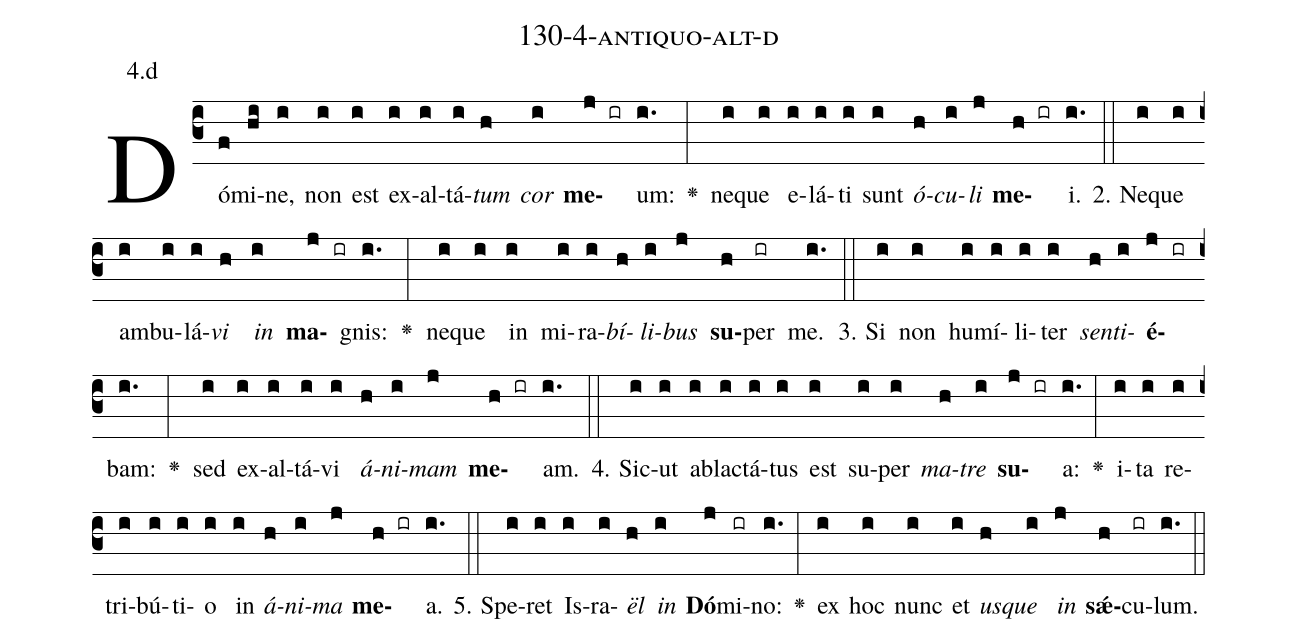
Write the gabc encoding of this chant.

name: 130-4-antiquo-alt-d;
annotation: 4.d;
%%
(c3)Dó(f)mi(hi)ne,(i) non(i) est(i) ex(i)al(i)tá(i)<i>tum</i>(h) <i>cor</i>(i) <b>me</b>(j ir)um:(i.) <v>\greheightstar</v>(:) ne(i)que(i) e(i)lá(i)ti(i) sunt(i) <i>ó</i>(h)<i>cu</i>(i)<i>li</i>(j) <b>me</b>(h ir)i.(i.) (::)
2. Ne(i)que(i) am(i)bu(i)lá(i)<i>vi</i>(h) <i>in</i>(i) <b>ma</b>(j ir)gnis:(i.) <v>\greheightstar</v>(:) ne(i)que(i) in(i) mi(i)ra(i)<i>bí</i>(h)<i>li</i>(i)<i>bus</i>(j) <b>su</b>(h)per(ir) me.(i.) (::)
3. Si(i) non(i) hu(i)mí(i)li(i)ter(i) <i>sen</i>(h)<i>ti</i>(i)<b>é</b>(j ir)bam:(i.) <v>\greheightstar</v>(:) sed(i) ex(i)al(i)tá(i)vi(i) <i>á</i>(h)<i>ni</i>(i)<i>mam</i>(j) <b>me</b>(h ir)am.(i.) (::)
4. Sic(i)ut(i) ab(i)lac(i)tá(i)tus(i) est(i) su(i)per(i) <i>ma</i>(h)<i>tre</i>(i) <b>su</b>(j ir)a:(i.) <v>\greheightstar</v>(:) i(i)ta(i) re(i)tri(i)bú(i)ti(i)o(i) in(i) <i>á</i>(h)<i>ni</i>(i)<i>ma</i>(j) <b>me</b>(h ir)a.(i.) (::)
5. Spe(i)ret(i) Is(i)ra(i)<i>ël</i>(h) <i>in</i>(i) <b>Dó</b>(j)mi(ir)no:(i.) <v>\greheightstar</v>(:) ex(i) hoc(i) nunc(i) et(i) <i>us</i>(h)<i>que</i>(i) <i>in</i>(j) <b>sǽ</b>(h)cu(ir)lum.(i.) (::)
